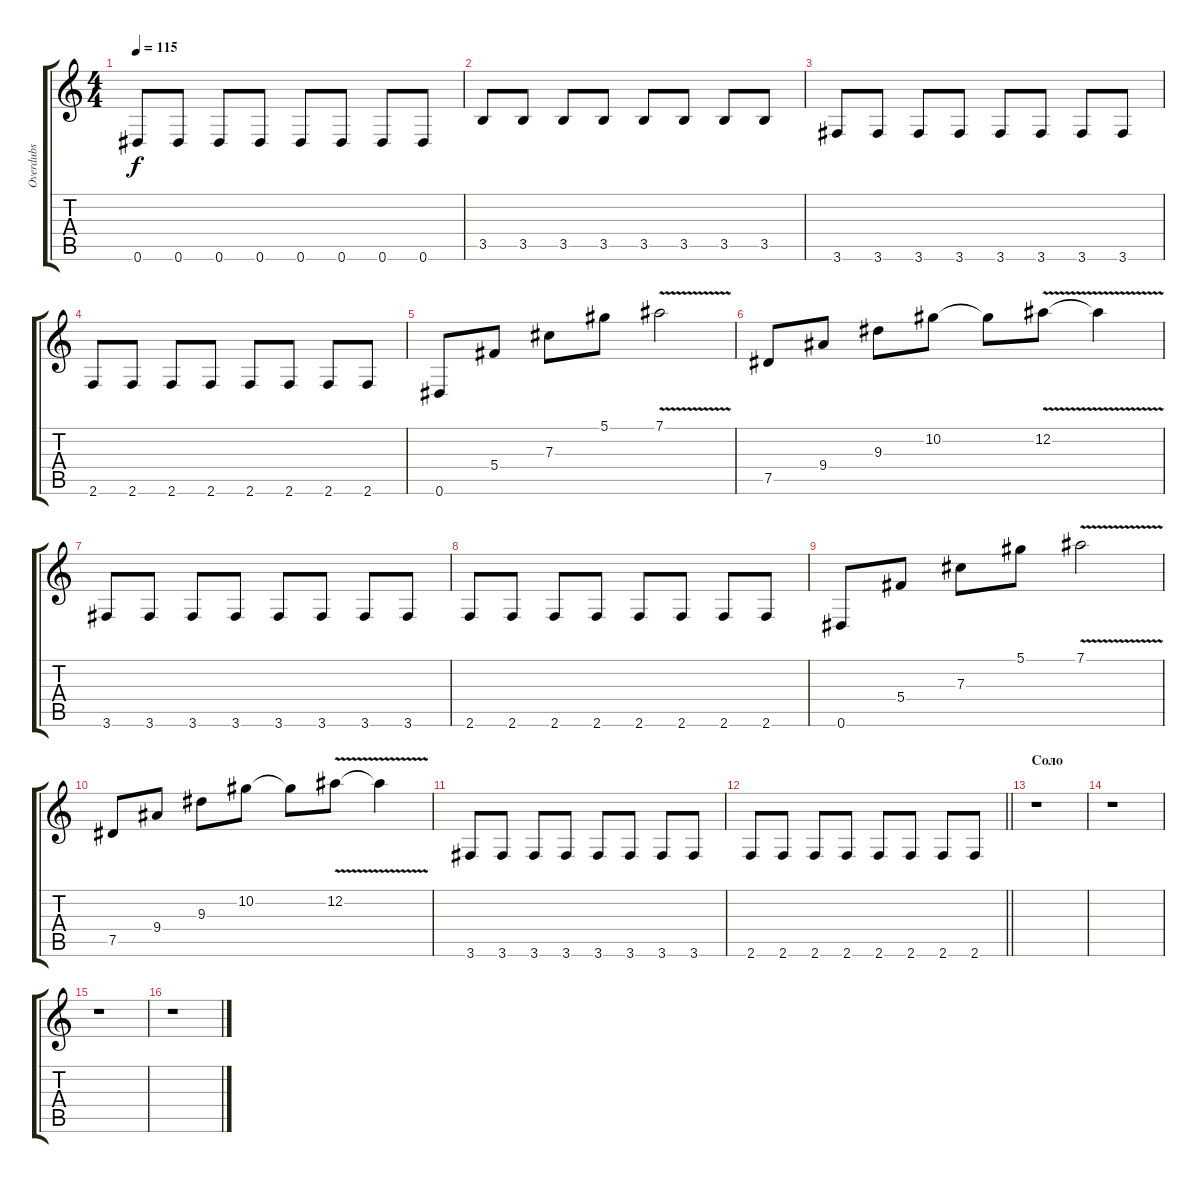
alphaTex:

\track ("Overdubs" "Overdubs") {instrument overdrivenguitar}
\staff {score tabs}
\tuning (Eb4 Bb3 Gb3 Db3 Ab2 Eb2) {hide}
\ts (4 4)
\tempo 115
\clef g2
\ks c
0.6.8{dy f} 0.6.8 0.6.8 0.6.8 0.6.8 0.6.8 0.6.8 0.6.8 |
3.5.8 3.5.8 3.5.8 3.5.8 3.5.8 3.5.8 3.5.8 3.5.8 |
3.6.8 3.6.8 3.6.8 3.6.8 3.6.8 3.6.8 3.6.8 3.6.8 |
2.6.8 2.6.8 2.6.8 2.6.8 2.6.8 2.6.8 2.6.8 2.6.8 |
0.6.8 5.4.8 7.3.8 5.1.8 7.1{v}.2 |
7.5.8 9.4.8 9.3.8 10.2.8 10.2{t}.8 12.2{v}.8 12.2{t}.4 |
3.6.8 3.6.8 3.6.8 3.6.8 3.6.8 3.6.8 3.6.8 3.6.8 |
2.6.8 2.6.8 2.6.8 2.6.8 2.6.8 2.6.8 2.6.8 2.6.8 |
0.6.8 5.4.8 7.3.8 5.1.8 7.1{v}.2 |
7.5.8 9.4.8 9.3.8 10.2.8 10.2{t}.8 12.2{v}.8 12.2{t}.4 |
3.6.8 3.6.8 3.6.8 3.6.8 3.6.8 3.6.8 3.6.8 3.6.8 |
\barLineRight lightlight
2.6.8 2.6.8 2.6.8 2.6.8 2.6.8 2.6.8 2.6.8 2.6.8 |
\section ("" "Соло")
r.1 |
r.1 |
r.1 |
r.1
